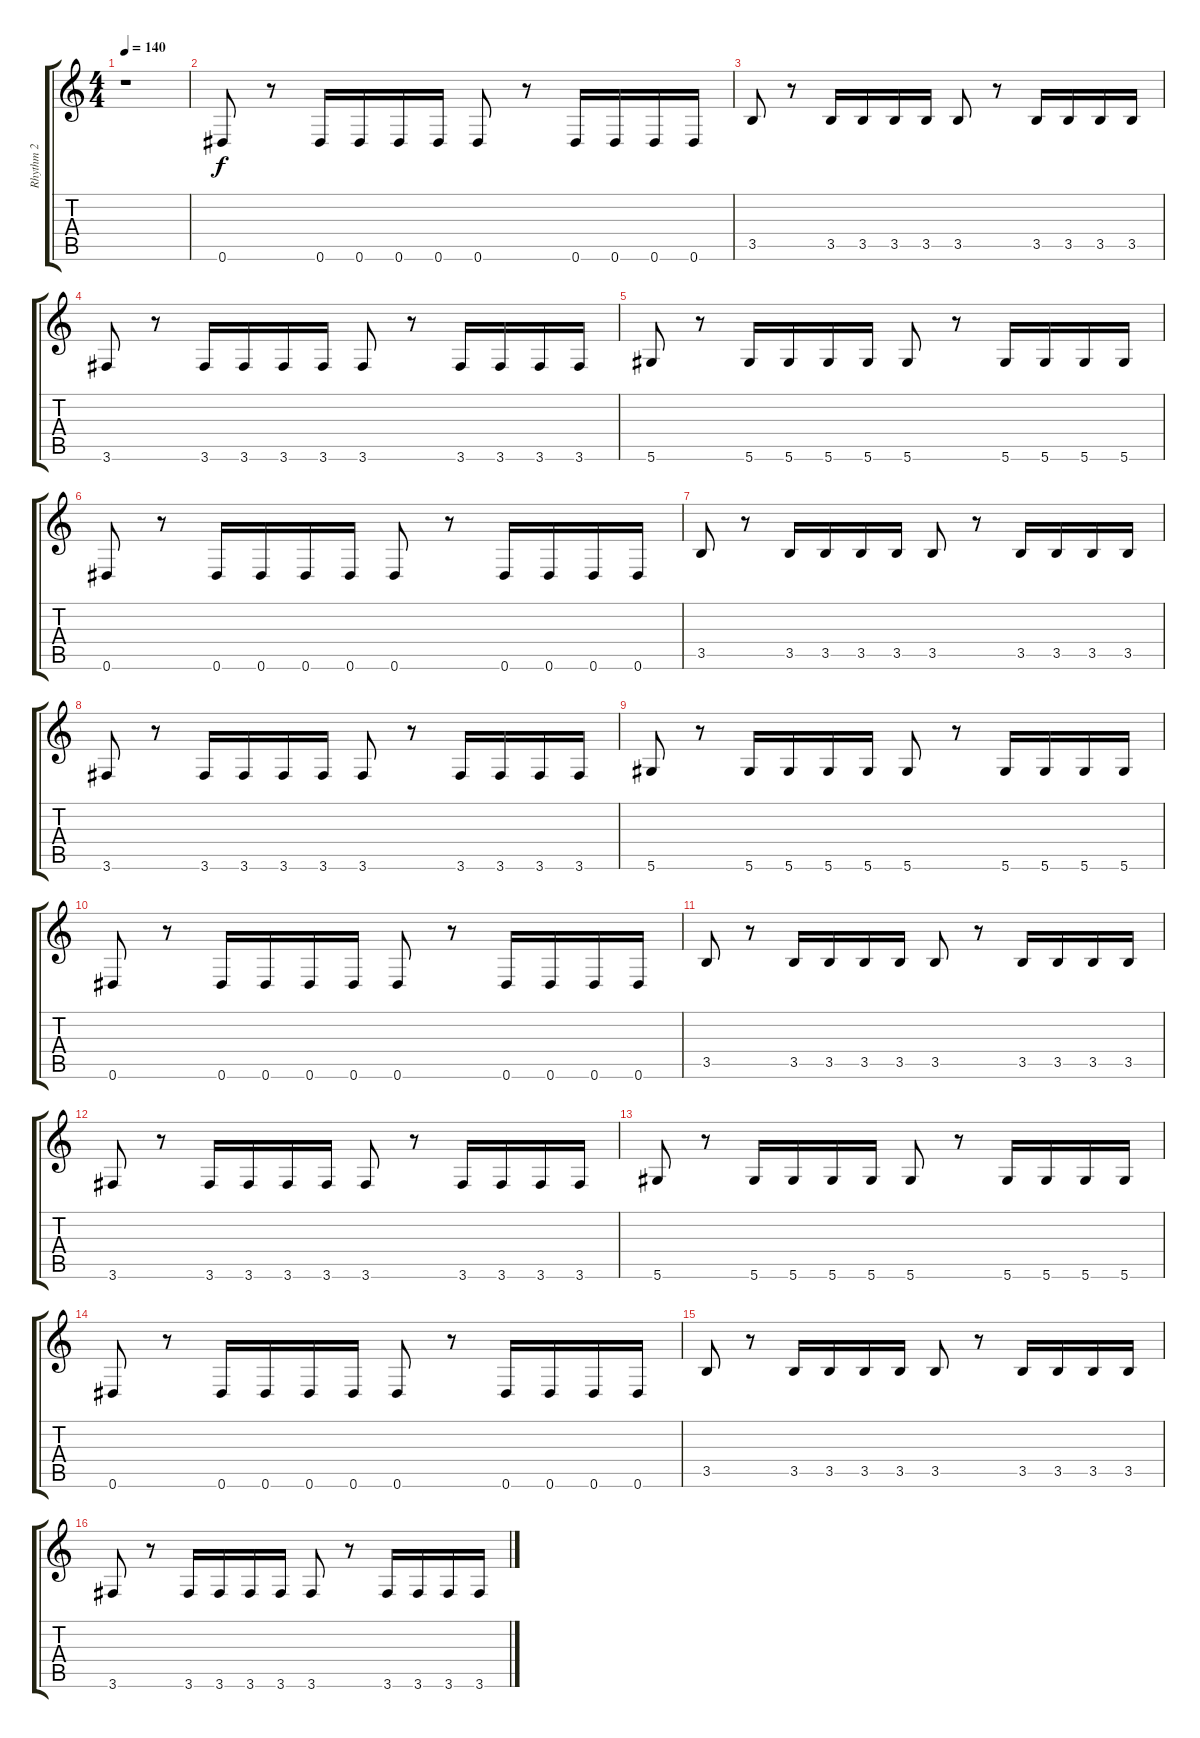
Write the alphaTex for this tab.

\track ("Rhythm 2" "Rhythm 2") {instrument overdrivenguitar}
\staff {score tabs}
\tuning (Eb4 Bb3 Gb3 Db3 Ab2 Eb2) {hide}
\ts (4 4)
\tempo 140
\clef g2
\ks c
r.1{dy f} |
0.6.8{instrument electricguitarmuted} r.8 0.6.16 0.6.16 0.6.16 0.6.16 0.6.8 r.8 0.6.16 0.6.16 0.6.16 0.6.16 |
3.5.8 r.8 3.5.16 3.5.16 3.5.16 3.5.16 3.5.8 r.8 3.5.16 3.5.16 3.5.16 3.5.16 |
3.6.8 r.8 3.6.16 3.6.16 3.6.16 3.6.16 3.6.8 r.8 3.6.16 3.6.16 3.6.16 3.6.16 |
5.6.8 r.8 5.6.16 5.6.16 5.6.16 5.6.16 5.6.8 r.8 5.6.16 5.6.16 5.6.16 5.6.16 |
0.6.8{instrument electricguitarmuted} r.8 0.6.16 0.6.16 0.6.16 0.6.16 0.6.8 r.8 0.6.16 0.6.16 0.6.16 0.6.16 |
3.5.8 r.8 3.5.16 3.5.16 3.5.16 3.5.16 3.5.8 r.8 3.5.16 3.5.16 3.5.16 3.5.16 |
3.6.8 r.8 3.6.16 3.6.16 3.6.16 3.6.16 3.6.8 r.8 3.6.16 3.6.16 3.6.16 3.6.16 |
5.6.8 r.8 5.6.16 5.6.16 5.6.16 5.6.16 5.6.8 r.8 5.6.16 5.6.16 5.6.16 5.6.16 |
0.6.8{instrument electricguitarmuted} r.8 0.6.16 0.6.16 0.6.16 0.6.16 0.6.8 r.8 0.6.16 0.6.16 0.6.16 0.6.16 |
3.5.8 r.8 3.5.16 3.5.16 3.5.16 3.5.16 3.5.8 r.8 3.5.16 3.5.16 3.5.16 3.5.16 |
3.6.8 r.8 3.6.16 3.6.16 3.6.16 3.6.16 3.6.8 r.8 3.6.16 3.6.16 3.6.16 3.6.16 |
5.6.8 r.8 5.6.16 5.6.16 5.6.16 5.6.16 5.6.8 r.8 5.6.16 5.6.16 5.6.16 5.6.16 |
0.6.8{instrument electricguitarmuted} r.8 0.6.16 0.6.16 0.6.16 0.6.16 0.6.8 r.8 0.6.16 0.6.16 0.6.16 0.6.16 |
3.5.8 r.8 3.5.16 3.5.16 3.5.16 3.5.16 3.5.8 r.8 3.5.16 3.5.16 3.5.16 3.5.16 |
3.6.8 r.8 3.6.16 3.6.16 3.6.16 3.6.16 3.6.8 r.8 3.6.16 3.6.16 3.6.16 3.6.16
